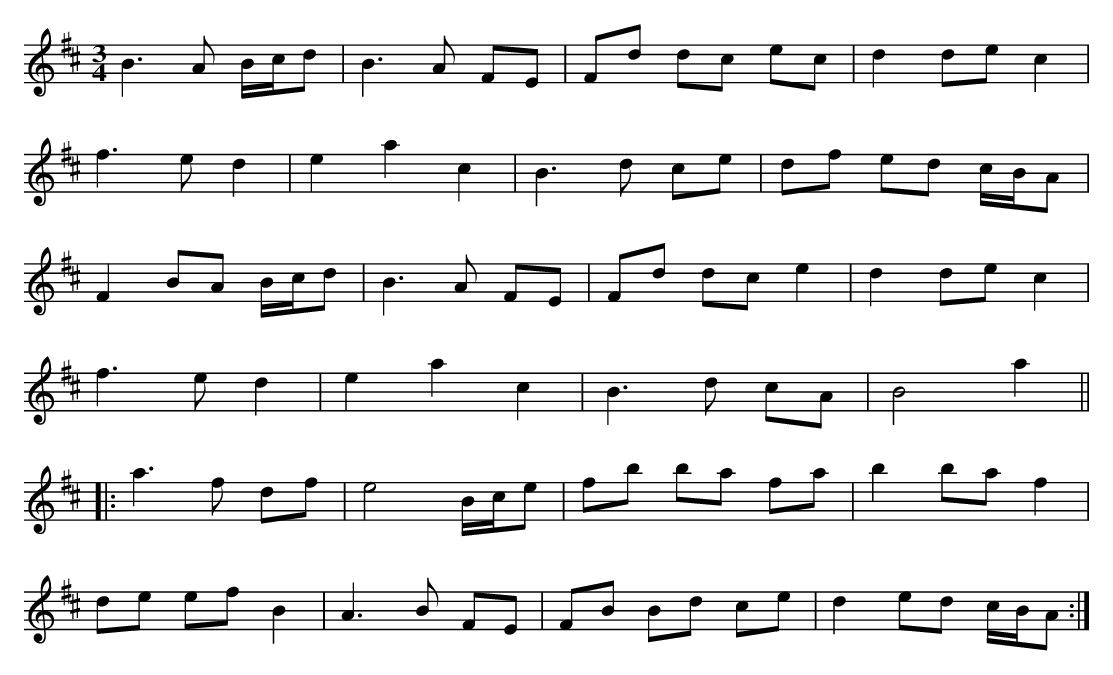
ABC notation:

X:1
M:3/4
K:Bmin
B3 A B/c/d|B3 A FE|Fd dc ec|d2 de c2|
f3 e d2|e2 a2 c2|B3 d ce|df ed c/B/A|
F2 BA B/c/d|B3 A FE|Fd dc e2|d2 de c2|
f3 e d2|e2 a2 c2|B3 d cA|B4 a2||
|:a3 f df|e4 B/c/e|fb ba fa|b2 ba f2|
de ef B2|A3 B FE|FB Bd ce|d2 ed c/B/A:|
